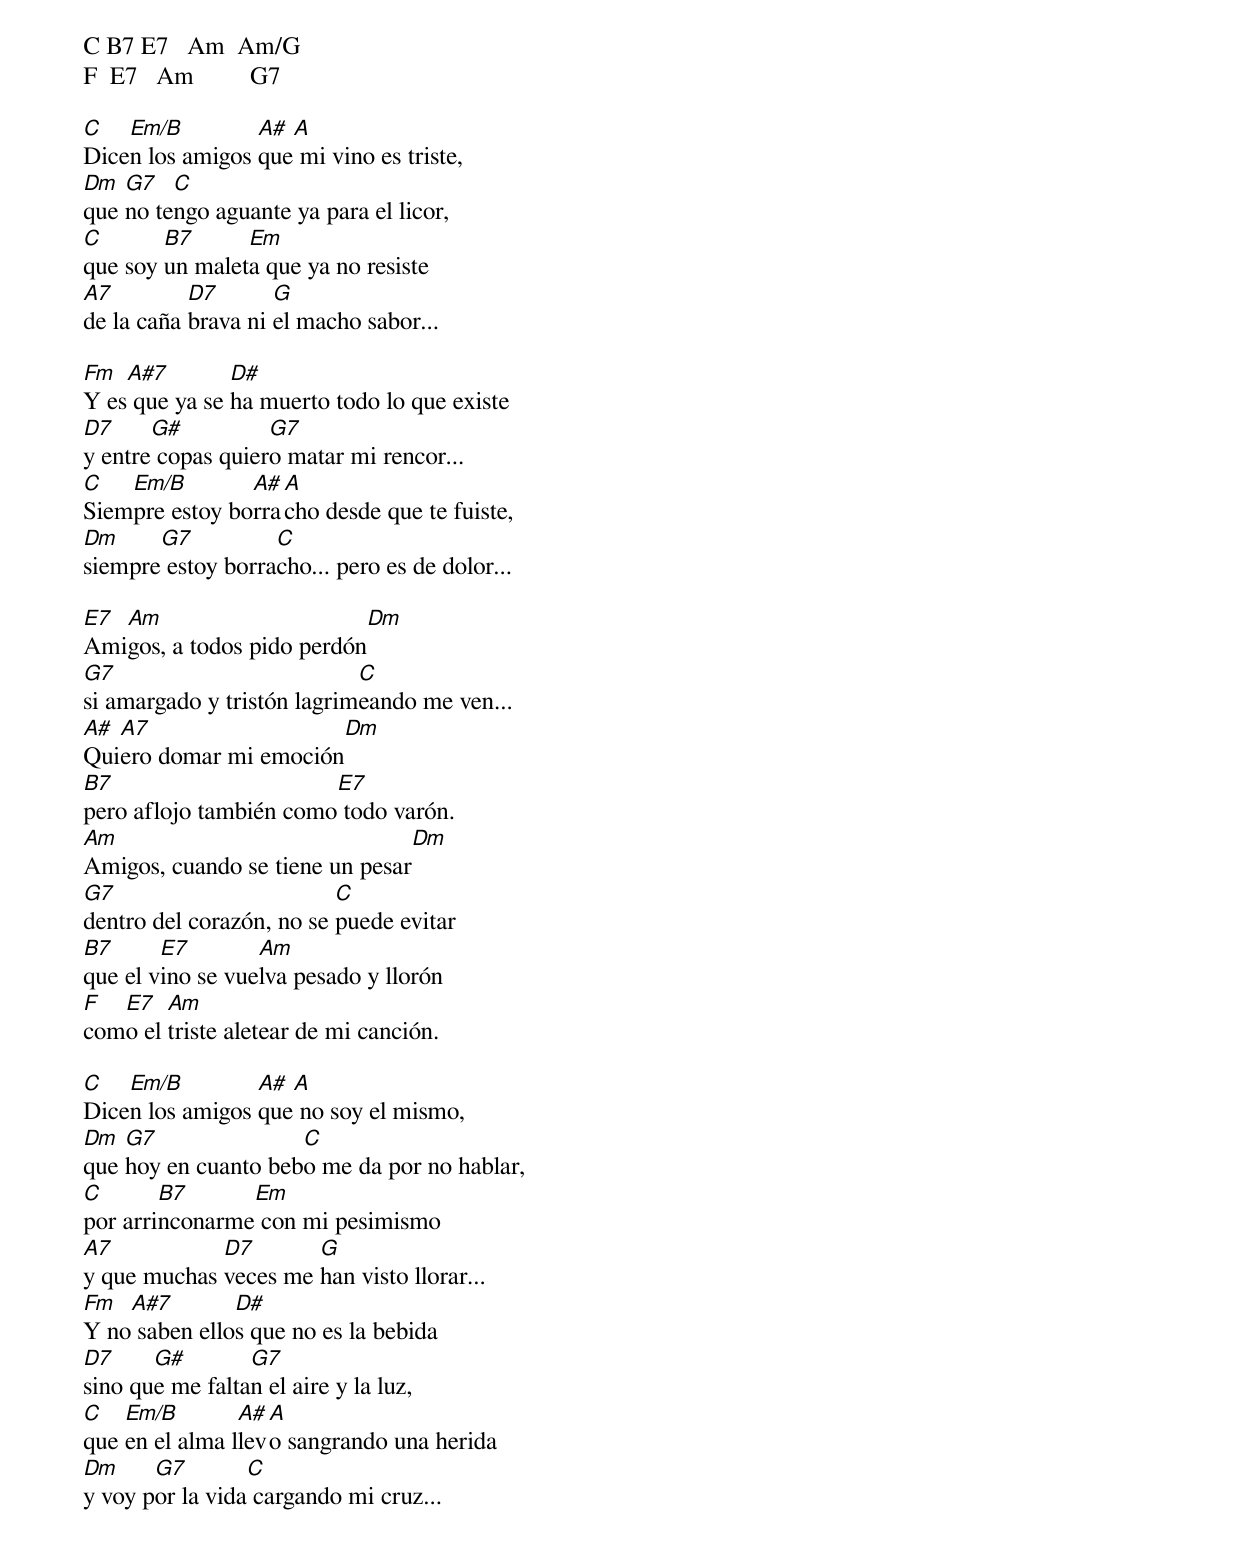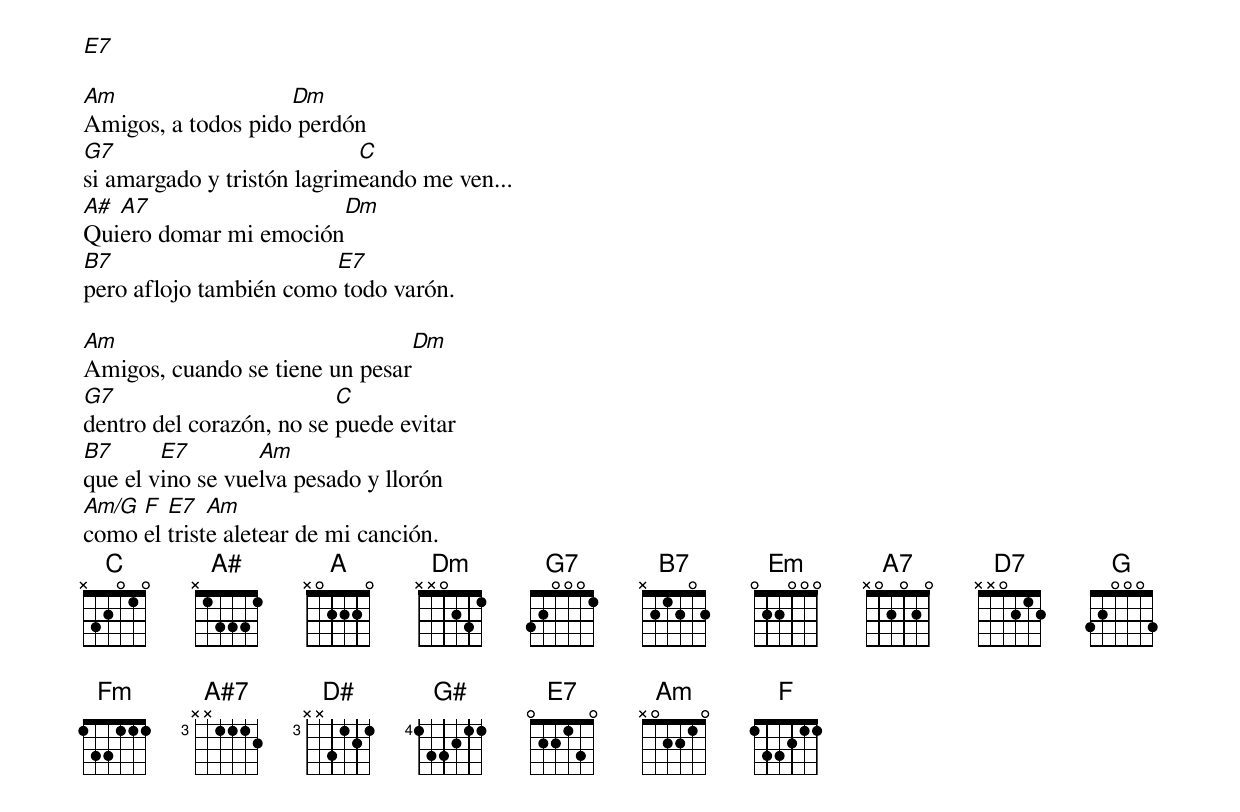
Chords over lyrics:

C B7 E7   Am  Am/G
F  E7   Am         G7

C   Em/B         A# A
Dicen los amigos que mi vino es triste,
Dm  G7   C
que no tengo aguante ya para el licor,
C       B7      Em
que soy un maleta que ya no resiste
A7         D7       G
de la caña brava ni el macho sabor...

Fm  A#7        D#
Y es que ya se ha muerto todo lo que existe
D7     G#          G7
y entre copas quiero matar mi rencor...
C   Em/B        A# A
Siempre estoy borracho desde que te fuiste,
Dm     G7          C
siempre estoy borracho... pero es de dolor...

E7 Am                              Dm
Amigos, a todos pido perdón
G7                          C
si amargado y tristón lagrimeando me ven...
A# A7                           Dm
Quiero domar mi emoción
B7                      E7
pero aflojo también como todo varón.
Am                                       Dm
Amigos, cuando se tiene un pesar
G7                        C
dentro del corazón, no se puede evitar
B7      E7        Am
que el vino se vuelva pesado y llorón
F  E7   Am
como el triste aletear de mi canción.

C   Em/B         A# A
Dicen los amigos que no soy el mismo,
Dm  G7               C
que hoy en cuanto bebo me da por no hablar,
C       B7      Em
por arrinconarme con mi pesimismo
A7           D7       G
y que muchas veces me han visto llorar...
Fm  A#7        D#
Y no saben ellos que no es la bebida
D7     G#        G7
sino que me faltan el aire y la luz,
C   Em/B        A# A
que en el alma llevo sangrando una herida
Dm     G7        C
y voy por la vida cargando mi cruz...

E7

Am                  Dm
Amigos, a todos pido perdón
G7                          C
si amargado y tristón lagrimeando me ven...
A# A7                           Dm
Quiero domar mi emoción
B7                      E7
pero aflojo también como todo varón.

Am                                       Dm
Amigos, cuando se tiene un pesar
G7                        C
dentro del corazón, no se puede evitar
B7      E7        Am
que el vino se vuelva pesado y llorón
Am/G F  E7   Am
como el triste aletear de mi canción.
